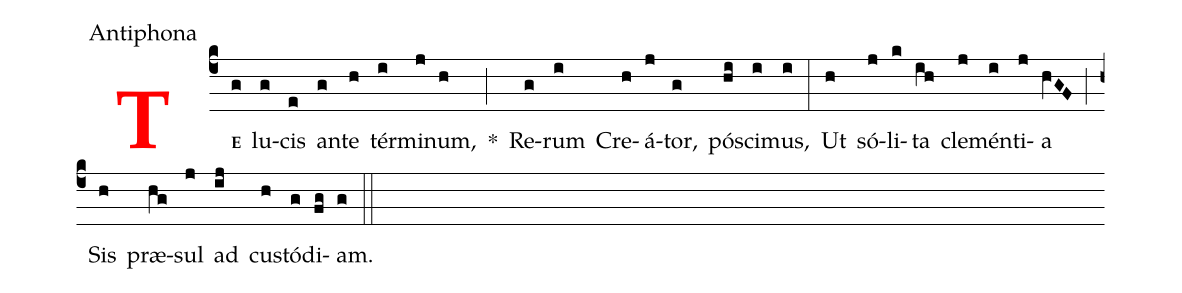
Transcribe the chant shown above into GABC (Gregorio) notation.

office-part: Antiphona;
%%
<v>\bf\textcolor{red}{T}</v><v>\bf\scriptsize{E}</v>(c4g)  lu(g)cis(e) an(g)te(h) tér(i)mi(j)num,(h) *(;) Re(g)rum(i) Cre(h)á(j)tor,(g) pós(hi)ci(i)mus,(i) (:) Ut(h) só(j)li(k)ta(ih) cle(j)mén(i)ti(j)a(hVGF) (;) Sis(h) præ(hg)sul(j) ad(ij) cu(h)stó(g)di(fg)am.(g) (::)
